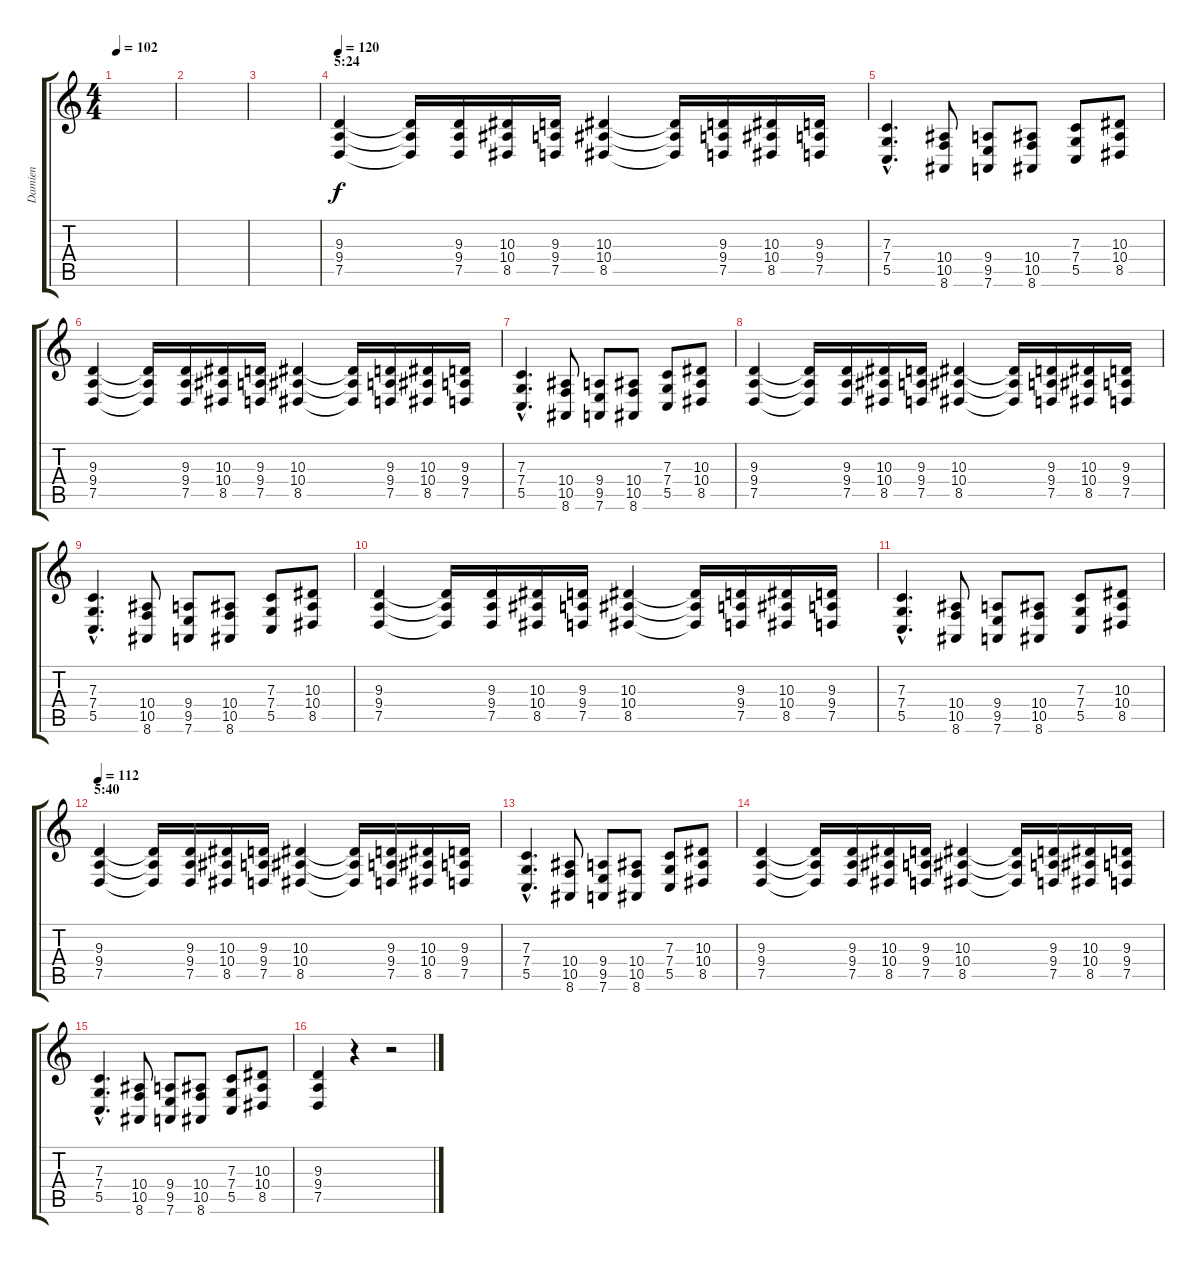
\track ("Damien" "Damien") {instrument choiraahs}
\staff {score tabs}
\tuning (D4 A3 F3 C3 G2 D2) {hide}
\ts (4 4)
\tempo 102
\clef g2
\ks c
|
|
|
\section ("" "5:24")
\tempo 120
(9.3 9.4 7.5).4 (9.3{t} 9.4{t} 7.5{t}).16 (9.3 9.4 7.5).16 (10.3 10.4 8.5).16 (9.3 9.4 7.5).16 (10.3 10.4 8.5).4 (10.3{t} 10.4{t} 8.5{t}).16 (9.3 9.4 7.5).16 (10.3 10.4 8.5).16 (9.3 9.4 7.5).16 |
(7.3{hac} 7.4{hac} 5.5{hac}).4{d} (10.4 10.5 8.6).8 (9.4 9.5 7.6).8 (10.4 10.5 8.6).8 (7.3 7.4 5.5).8 (10.3 10.4 8.5).8 |
(9.3 9.4 7.5).4 (9.3{t} 9.4{t} 7.5{t}).16 (9.3 9.4 7.5).16 (10.3 10.4 8.5).16 (9.3 9.4 7.5).16 (10.3 10.4 8.5).4 (10.3{t} 10.4{t} 8.5{t}).16 (9.3 9.4 7.5).16 (10.3 10.4 8.5).16 (9.3 9.4 7.5).16 |
(7.3{hac} 7.4{hac} 5.5{hac}).4{d} (10.4 10.5 8.6).8 (9.4 9.5 7.6).8 (10.4 10.5 8.6).8 (7.3 7.4 5.5).8 (10.3 10.4 8.5).8 |
(9.3 9.4 7.5).4 (9.3{t} 9.4{t} 7.5{t}).16 (9.3 9.4 7.5).16 (10.3 10.4 8.5).16 (9.3 9.4 7.5).16 (10.3 10.4 8.5).4 (10.3{t} 10.4{t} 8.5{t}).16 (9.3 9.4 7.5).16 (10.3 10.4 8.5).16 (9.3 9.4 7.5).16 |
(7.3{hac} 7.4{hac} 5.5{hac}).4{d} (10.4 10.5 8.6).8 (9.4 9.5 7.6).8 (10.4 10.5 8.6).8 (7.3 7.4 5.5).8 (10.3 10.4 8.5).8 |
(9.3 9.4 7.5).4 (9.3{t} 9.4{t} 7.5{t}).16 (9.3 9.4 7.5).16 (10.3 10.4 8.5).16 (9.3 9.4 7.5).16 (10.3 10.4 8.5).4 (10.3{t} 10.4{t} 8.5{t}).16 (9.3 9.4 7.5).16 (10.3 10.4 8.5).16 (9.3 9.4 7.5).16 |
(7.3{hac} 7.4{hac} 5.5{hac}).4{d} (10.4 10.5 8.6).8 (9.4 9.5 7.6).8 (10.4 10.5 8.6).8 (7.3 7.4 5.5).8 (10.3 10.4 8.5).8 |
\section ("" "5:40")
\tempo 112
(9.3 9.4 7.5).4 (9.3{t} 9.4{t} 7.5{t}).16 (9.3 9.4 7.5).16 (10.3 10.4 8.5).16 (9.3 9.4 7.5).16 (10.3 10.4 8.5).4 (10.3{t} 10.4{t} 8.5{t}).16 (9.3 9.4 7.5).16 (10.3 10.4 8.5).16 (9.3 9.4 7.5).16 |
(7.3{hac} 7.4{hac} 5.5{hac}).4{d} (10.4 10.5 8.6).8 (9.4 9.5 7.6).8 (10.4 10.5 8.6).8 (7.3 7.4 5.5).8 (10.3 10.4 8.5).8 |
(9.3 9.4 7.5).4 (9.3{t} 9.4{t} 7.5{t}).16 (9.3 9.4 7.5).16 (10.3 10.4 8.5).16 (9.3 9.4 7.5).16 (10.3 10.4 8.5).4 (10.3{t} 10.4{t} 8.5{t}).16 (9.3 9.4 7.5).16 (10.3 10.4 8.5).16 (9.3 9.4 7.5).16 |
(7.3{hac} 7.4{hac} 5.5{hac}).4{d} (10.4 10.5 8.6).8 (9.4 9.5 7.6).8 (10.4 10.5 8.6).8 (7.3 7.4 5.5).8 (10.3 10.4 8.5).8 |
(9.3 9.4 7.5).4 r.4 r.2
